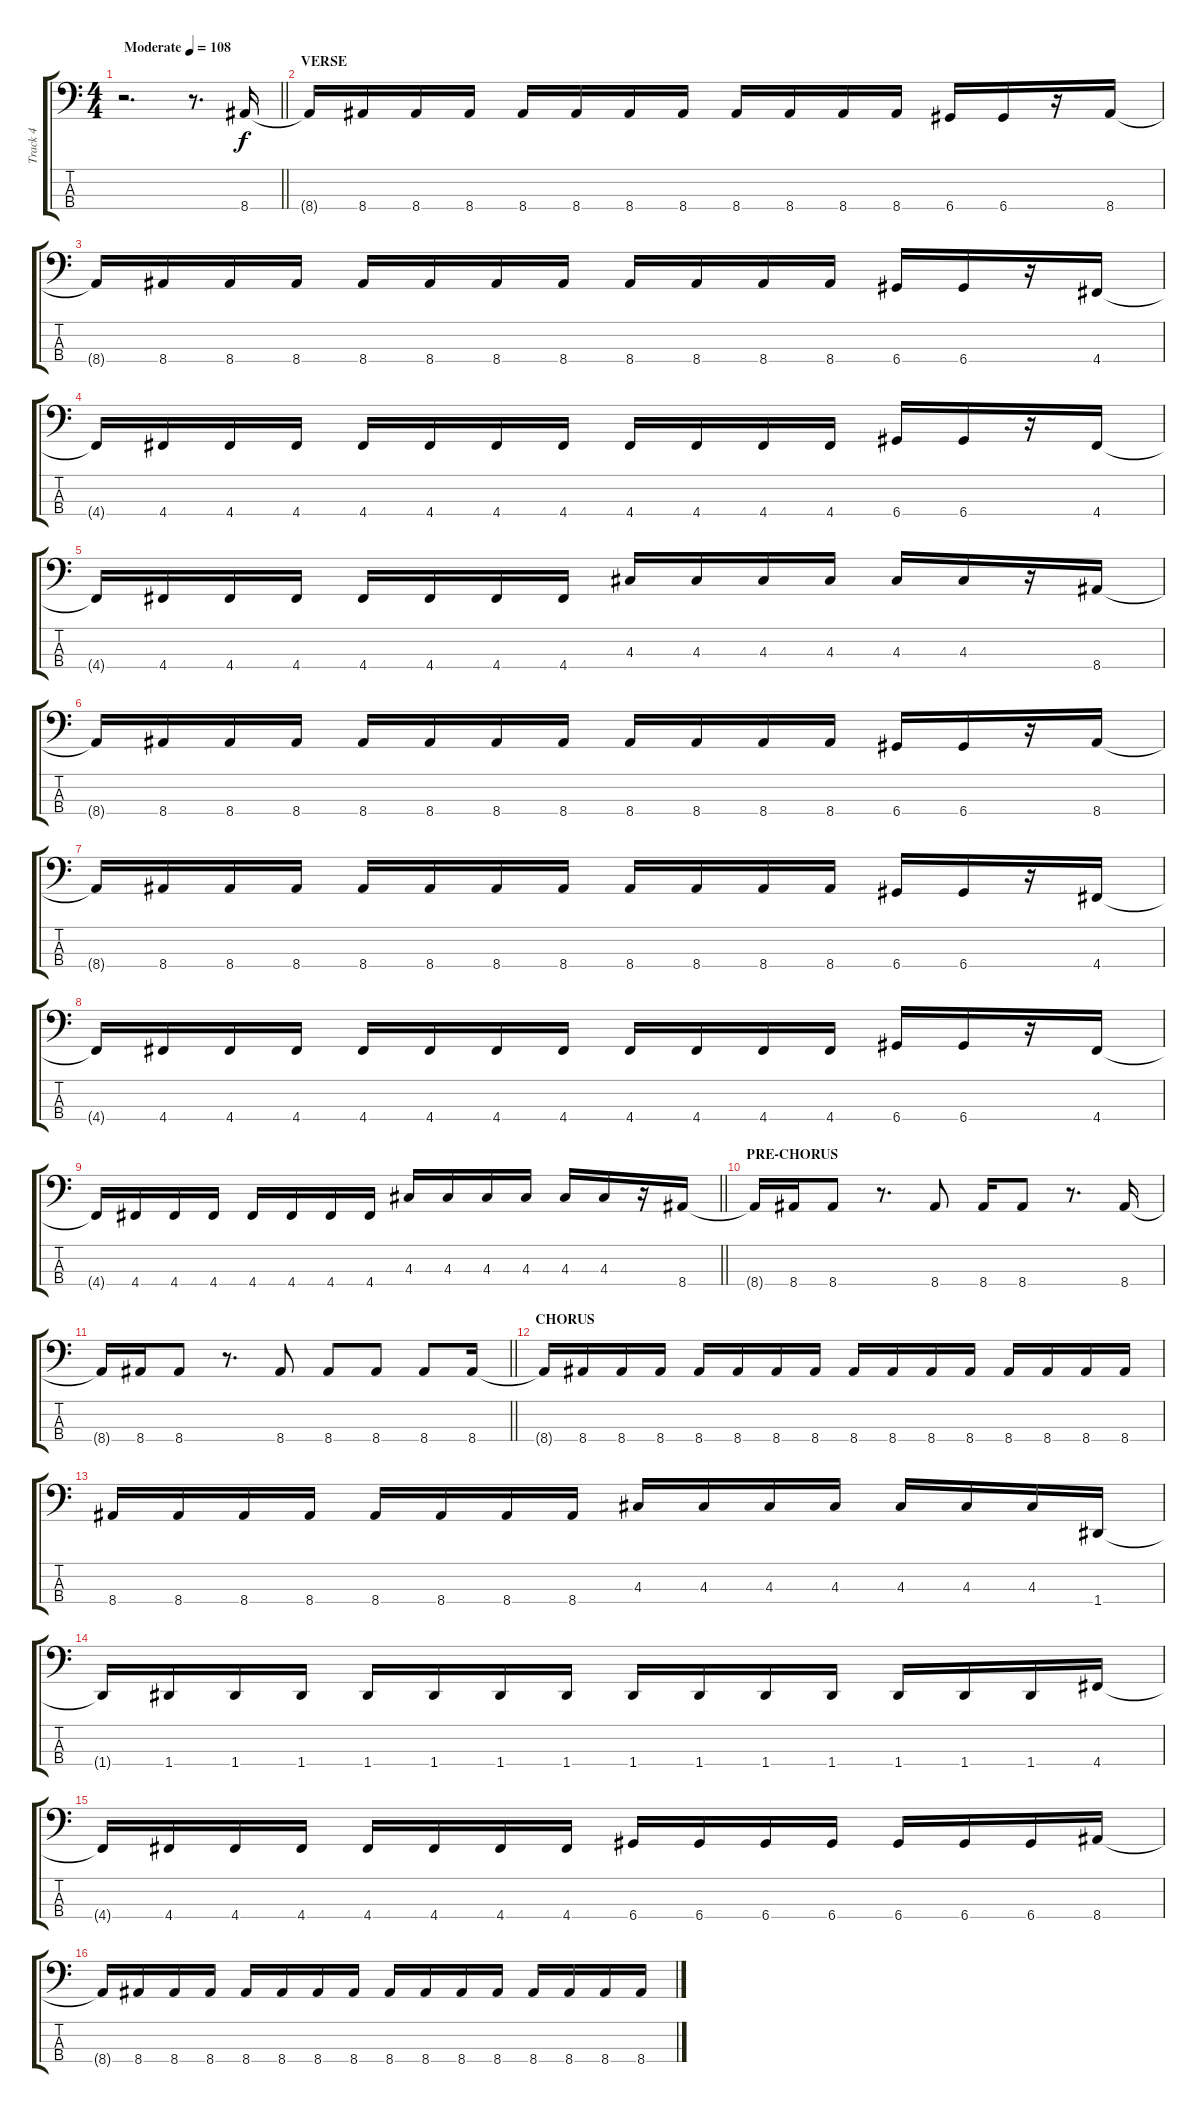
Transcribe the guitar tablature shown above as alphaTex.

\track ("Track 4" "Track 4") {instrument electricbassfinger}
\staff {score tabs}
\tuning (G2 D2 A1 D1) {hide}
\ts (4 4)
\tempo (108 "Moderate")
\clef f4
\barLineRight lightlight
\ks c
r.2{d dy f instrument electricbassfinger} r.8{d} 8.4.16 |
\section ("" "VERSE")
8.4{t}.16 8.4.16 8.4.16 8.4.16 8.4.16 8.4.16 8.4.16 8.4.16 8.4.16 8.4.16 8.4.16 8.4.16 6.4.16 6.4.16 r.16 8.4.16 |
8.4{t}.16 8.4.16 8.4.16 8.4.16 8.4.16 8.4.16 8.4.16 8.4.16 8.4.16 8.4.16 8.4.16 8.4.16 6.4.16 6.4.16 r.16 4.4.16 |
4.4{t}.16 4.4.16 4.4.16 4.4.16 4.4.16 4.4.16 4.4.16 4.4.16 4.4.16 4.4.16 4.4.16 4.4.16 6.4.16 6.4.16 r.16 4.4.16 |
4.4{t}.16 4.4.16 4.4.16 4.4.16 4.4.16 4.4.16 4.4.16 4.4.16 4.3.16 4.3.16 4.3.16 4.3.16 4.3.16 4.3.16 r.16 8.4.16 |
8.4{t}.16 8.4.16 8.4.16 8.4.16 8.4.16 8.4.16 8.4.16 8.4.16 8.4.16 8.4.16 8.4.16 8.4.16 6.4.16 6.4.16 r.16 8.4.16 |
8.4{t}.16 8.4.16 8.4.16 8.4.16 8.4.16 8.4.16 8.4.16 8.4.16 8.4.16 8.4.16 8.4.16 8.4.16 6.4.16 6.4.16 r.16 4.4.16 |
4.4{t}.16 4.4.16 4.4.16 4.4.16 4.4.16 4.4.16 4.4.16 4.4.16 4.4.16 4.4.16 4.4.16 4.4.16 6.4.16 6.4.16 r.16 4.4.16 |
\barLineRight lightlight
4.4{t}.16 4.4.16 4.4.16 4.4.16 4.4.16 4.4.16 4.4.16 4.4.16 4.3.16 4.3.16 4.3.16 4.3.16 4.3.16 4.3.16 r.16 8.4.16 |
\section ("" "PRE-CHORUS")
8.4{t}.16 8.4.16 8.4.8 r.8{d} 8.4.8 8.4.16 8.4.8 r.8{d} 8.4.16 |
\barLineRight lightlight
8.4{t}.16 8.4.16 8.4.8 r.8{d} 8.4.8 8.4.8 8.4.8 8.4.8 8.4.16 |
\section ("" "CHORUS")
8.4{t}.16 8.4.16 8.4.16 8.4.16 8.4.16 8.4.16 8.4.16 8.4.16 8.4.16 8.4.16 8.4.16 8.4.16 8.4.16 8.4.16 8.4.16 8.4.16 |
8.4.16 8.4.16 8.4.16 8.4.16 8.4.16 8.4.16 8.4.16 8.4.16 4.3.16 4.3.16 4.3.16 4.3.16 4.3.16 4.3.16 4.3.16 1.4.16 |
1.4{t}.16 1.4.16 1.4.16 1.4.16 1.4.16 1.4.16 1.4.16 1.4.16 1.4.16 1.4.16 1.4.16 1.4.16 1.4.16 1.4.16 1.4.16 4.4.16 |
4.4{t}.16 4.4.16 4.4.16 4.4.16 4.4.16 4.4.16 4.4.16 4.4.16 6.4.16 6.4.16 6.4.16 6.4.16 6.4.16 6.4.16 6.4.16 8.4.16 |
8.4{t}.16 8.4.16 8.4.16 8.4.16 8.4.16 8.4.16 8.4.16 8.4.16 8.4.16 8.4.16 8.4.16 8.4.16 8.4.16 8.4.16 8.4.16 8.4.16
